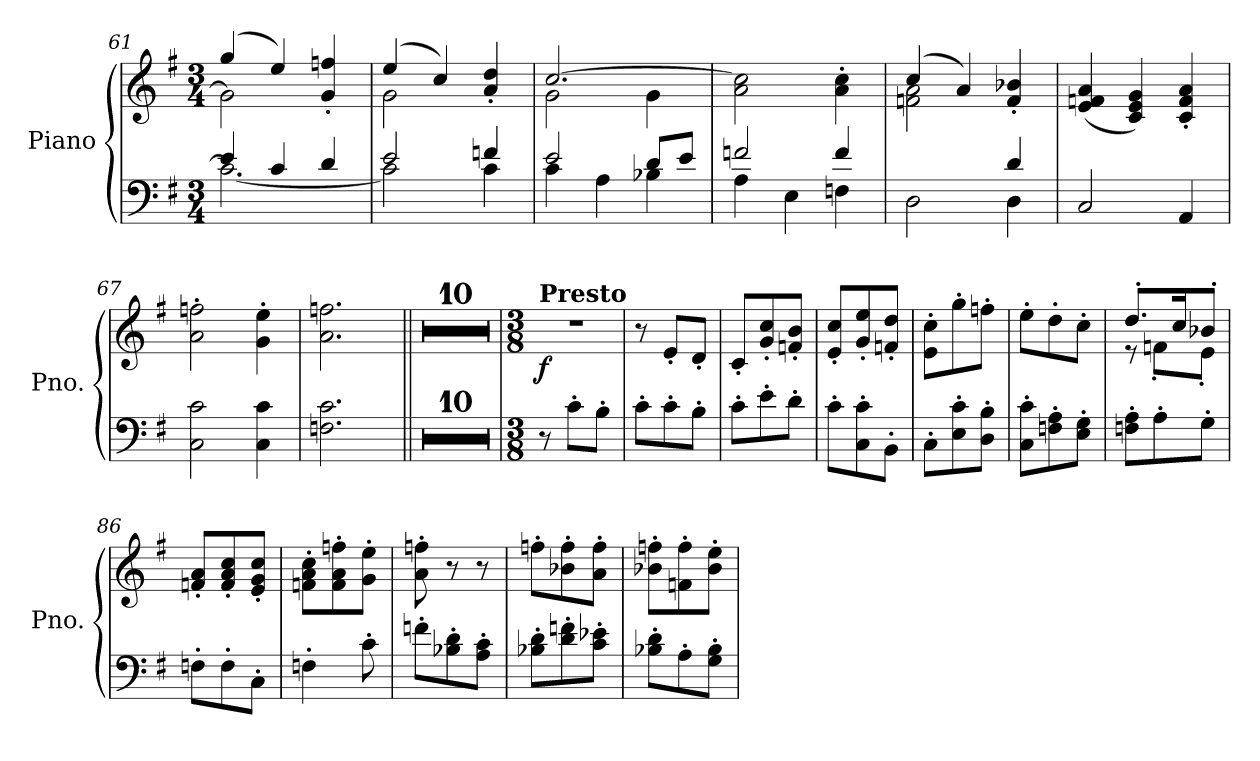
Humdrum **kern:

**kern	**kern	**dynam
*part1	*part1	*part1
*staff2	*staff1	*staff1/2
*I"Piano	*	*
*I'Pno.	*	*
*clefF4	*clefG2	*
*k[f#]	*k[f#]	*
*M3/4	*M3/4	*
=61	=61	=61
*^	*^	*
4e/	2.c\_	(>4gg/	2g\]	.
4c/	.	4ee/)	.	.
4d/	.	4g/' 4ffn/'	4ryy	.
=62	=62	=62	=62	=62
2e/	2c\]	(>4ee/	2g\	.
.	.	4cc/)	.	.
4fn/	4c\	4a/' 4dd/'	4ryy	.
=63	=63	=63	=63	=63
2e/	4c\	[2.cc/	2g\	.
.	4A\	.	.	.
8d/L	4B-X\	.	4g\	.
8e/J	.	.	.	.
*	*	*v	*v	*
!!LO:LB:g=z
=64	=64	=64	=64
2fn/	4A\	2a\ 2cc\]	.
.	4E\	.	.
4f/	4Fn\	4a\' 4cc\'	.
=65	=65	=65	=65
*	*	*^	*
2D\	2ryy	(>4cc/	2fn\ 2a\	.
.	.	4a/)	.	.
4d/	4D\	4f/' 4b-X/'	4ryy	.
*v	*v	*	*	*
*	*v	*v	*
=66	=66	=66
2C/	(<4e/ 4fn/ 4a/	.
.	4c/ 4e/ 4g/)	.
4AA/	4c/' 4f/' 4a/'	.
=67	=67	=67
2C\ 2c\	2a\' 2ffn\'	.
4C\ 4c\	4g\' 4ee\'	.
=68	=68	=68
2.Fn\ 2.c\	2.a\ 2.ffn\	.
=69||	=69||	=69||
2.r	2.r	.
=70	=70	=70
2.r	2.r	.
=71	=71	=71
2.r	2.r	.
=72	=72	=72
2.r	2.r	.
=73	=73	=73
2.r	2.r	.
=74	=74	=74
2.r	2.r	.
=75	=75	=75
2.r	2.r	.
=76	=76	=76
2.r	2.r	.
=77	=77	=77
2.r	2.r	.
=78	=78	=78
2.r	2.r	.
!!LO:LB:g=z
=79	=79	=79
!!LO:REH:place=s1:a:B:fs=14:t=17. "Ho ho ho!"
*M3/8	*M3/8	*
!	!LO:TX:a:B:t=Presto	!
!	!	!LO:DY:b
8r	4.r	f
8c'\L	.	.
8B'\J	.	.
=80	=80	=80
8c'\L	8r	.
8c'\	8e'/L	.
8B'\J	8d'/J	.
=81	=81	=81
8c'\L	8c'/L	.
8e'\	8g/' 8cc/'	.
8d'\J	8fn/' 8b/'J	.
=82	=82	=82
8c'\L	8e/' 8cc/'L	.
8C\' 8c\'	8g/' 8ee/'	.
8BB'\J	8fn/' 8dd/'J	.
=83	=83	=83
8C'\L	8e\' 8cc\'L	.
8E\' 8c\'	8gg'\	.
8D\' 8B\'J	8ffn'\J	.
=84	=84	=84
8C\' 8c\'L	8ee'\L	.
8Fn\' 8A\'	8dd'\	.
8E\' 8G\'J	8cc'\J	.
=85	=85	=85
*	*^	*
8Fn\' 8A\'L	8.dd'/L	8r	.
8A'\	.	8fn'\L	.
.	16cc/K	.	.
8G'\J	8b-X'/J	8e'\J	.
*	*v	*v	*
=86	=86	=86
8Fn'\L	8fn/' 8a/'L	.
8F'\	8f/' 8a/' 8cc/'	.
8C'\J	8e/' 8g/' 8cc/'J	.
=87	=87	=87
4Fn'\	8fn\' 8a\' 8cc\'L	.
.	8f\' 8a\' 8ffn\'	.
8c'\	8g\' 8ee\'J	.
=88	=88	=88
8fn'\L	8a\' 8ffn\'	.
8B-X\' 8d\'	8r	.
8A\' 8c\'J	8r	.
=89	=89	=89
8B-X\' 8d\'L	8ffn'\L	.
8d\' 8fn\'	8b-X\' 8ff\'	.
8c\' 8e-X\'J	8a\' 8ff\'J	.
!!LO:LB:g=z
=90	=90	=90
8B-X\' 8d\'L	8b-X\' 8ffn\'L	.
8A'\	8fn\' 8ff\'	.
8G\' 8B-\'J	8b-\' 8ee\'J	.
=	=	=
*-	*-	*-
